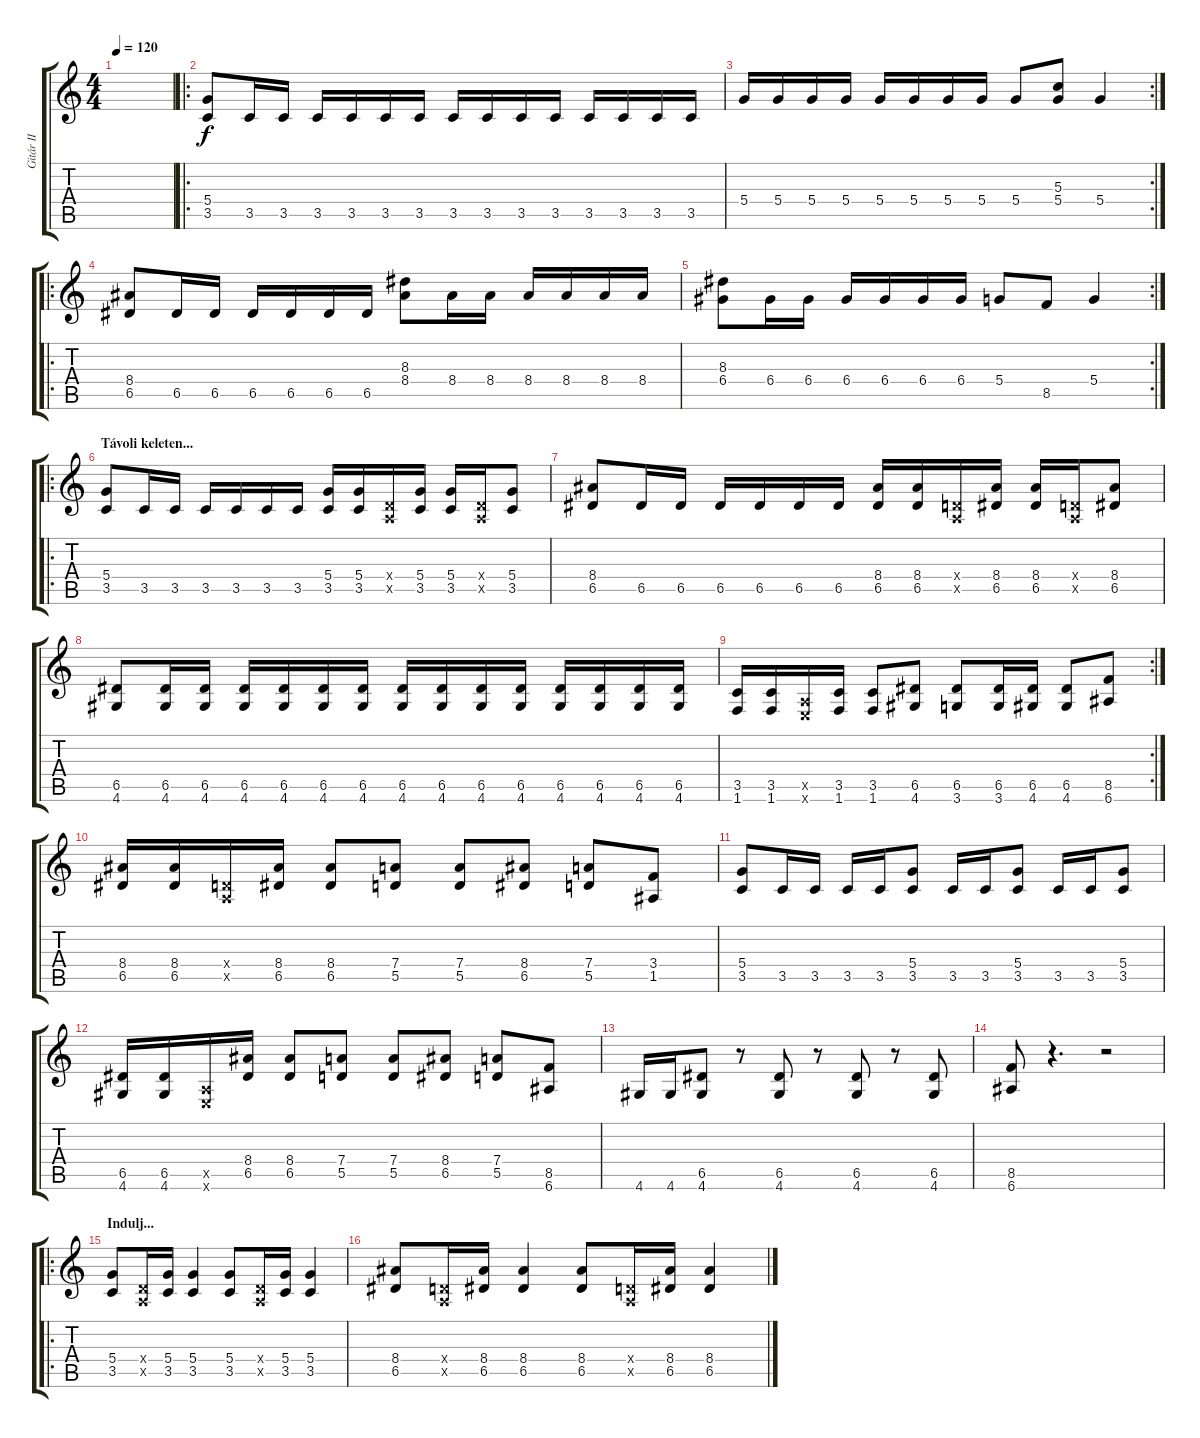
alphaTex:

\track ("Gitár II" "Gitár II") {instrument distortionguitar}
\staff {score tabs}
\tuning (E4 B3 G3 D3 A2 E2) {hide}
\ts (4 4)
\tempo 120
\clef g2
\ks c
|
\ro
(5.4 3.5).8 3.5.16 3.5.16 3.5.16 3.5.16 3.5.16 3.5.16 3.5.16 3.5.16 3.5.16 3.5.16 3.5.16 3.5.16 3.5.16 3.5.16 |
\rc 2
5.4.16 5.4.16 5.4.16 5.4.16 5.4.16 5.4.16 5.4.16 5.4.16 5.4.8 (5.3 5.4).8 5.4.4 |
\ro
(8.4 6.5).8 6.5.16 6.5.16 6.5.16 6.5.16 6.5.16 6.5.16 (8.3 8.4).8 8.4.16 8.4.16 8.4.16 8.4.16 8.4.16 8.4.16 |
\rc 2
(8.3 6.4).8 6.4.16 6.4.16 6.4.16 6.4.16 6.4.16 6.4.16 5.4.8 8.5.8 5.4.4 |
\ro
\section ("" "Távoli keleten...")
(5.4 3.5).8 3.5.16 3.5.16 3.5.16 3.5.16 3.5.16 3.5.16 (5.4 3.5).16 (5.4 3.5).16 (0.4{x} 0.5{x}).16 (5.4 3.5).16 (5.4 3.5).16 (0.4{x} 0.5{x}).16 (5.4 3.5).8 |
(8.4 6.5).8 6.5.16 6.5.16 6.5.16 6.5.16 6.5.16 6.5.16 (8.4 6.5).16 (8.4 6.5).16 (0.4{x} 0.5{x}).16 (8.4 6.5).16 (8.4 6.5).16 (0.4{x} 0.5{x}).16 (8.4 6.5).8 |
(6.5 4.6).8 (6.5 4.6).16 (6.5 4.6).16 (6.5 4.6).16 (6.5 4.6).16 (6.5 4.6).16 (6.5 4.6).16 (6.5 4.6).16 (6.5 4.6).16 (6.5 4.6).16 (6.5 4.6).16 (6.5 4.6).16 (6.5 4.6).16 (6.5 4.6).16 (6.5 4.6).16 |
\rc 2
(3.5 1.6).16 (3.5 1.6).16 (0.5{x} 0.6{x}).16 (3.5 1.6).16 (3.5 1.6).8 (6.5 4.6).8 (6.5 3.6).8 (6.5 3.6).16 (6.5 4.6).16 (6.5 4.6).8 (8.5 6.6).8 |
(8.4 6.5).16 (8.4 6.5).16 (0.4{x} 0.5{x}).16 (8.4 6.5).16 (8.4 6.5).8 (7.4 5.5).8 (7.4 5.5).8 (8.4 6.5).8 (7.4 5.5).8 (3.4 1.5).8 |
(5.4 3.5).8 3.5.16 3.5.16 3.5.16 3.5.16 (5.4 3.5).8 3.5.16 3.5.16 (5.4 3.5).8 3.5.16 3.5.16 (5.4 3.5).8 |
(6.5 4.6).16 (6.5 4.6).16 (0.5{x} 0.6{x}).16 (8.4 6.5).16 (8.4 6.5).8 (7.4 5.5).8 (7.4 5.5).8 (8.4 6.5).8 (7.4 5.5).8 (8.5 6.6).8 |
4.6.16 4.6.16 (6.5 4.6).8 r.8 (6.5 4.6).8 r.8 (6.5 4.6).8 r.8 (6.5 4.6).8 |
(8.5 6.6).8 r.4{d} r.2 |
\ro
\section ("" "Indulj...")
(5.4 3.5).8 (0.4{x} 0.5{x}).16 (5.4 3.5).16 (5.4 3.5).4 (5.4 3.5).8 (0.4{x} 0.5{x}).16 (5.4 3.5).16 (5.4 3.5).4 |
(8.4 6.5).8 (0.4{x} 0.5{x}).16 (8.4 6.5).16 (8.4 6.5).4 (8.4 6.5).8 (0.4{x} 0.5{x}).16 (8.4 6.5).16 (8.4 6.5).4
